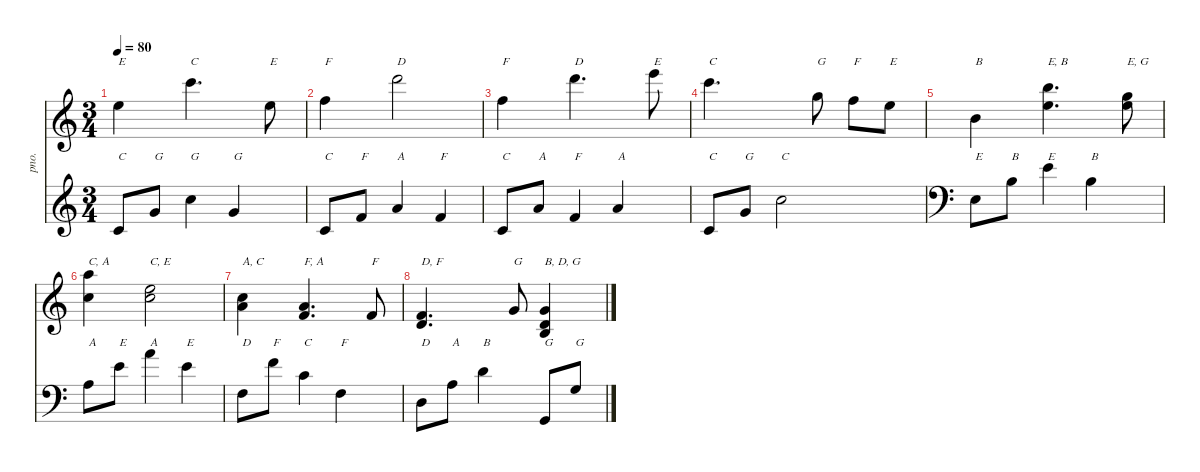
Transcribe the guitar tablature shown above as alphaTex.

\defaultSystemsLayout 4
\hideDynamics
\bracketExtendMode nobrackets
\track ("Acoustic Piano" "pno.") {instrument acousticgrandpiano}
\staff {score}
\tuning (E4 B3 G3 D3 A2 E2)
\ts (3 4)
\beaming (8 2 2 2)
\tempo 80
\clef g2
\ks c
26.4.4{txt "E" dy mf instrument acousticgrandpiano beam Down} 34.4.4{d txt "C" beam Down} 26.4.8{txt "E" beam Down} |
27.4.4{txt "F" beam Down} 36.4.2{txt "D" beam Down} |
27.4.4{txt "F" beam Down} 36.4.4{d txt "D" beam Down} 38.4.8{txt "E" beam Down} |
34.4.4{d txt "C" beam Down} 29.4.8{txt "G" beam Down} 27.4.8{txt "F" beam Down} 26.4.8{txt "E" beam Down} |
21.4.4{txt "B" beam Down} (33.4 26.4).4{d txt "E, B" beam Down} (29.4 26.4).8{txt "E, G" beam Down} |
(31.4 22.4).4{txt "C, A" beam Down} (26.4 22.4).2{txt "C, E" beam Down} |
(22.4 19.4).4{txt "A, C" beam Down} (19.4 15.4).4{d txt "F, A" beam Up} 15.4.8{txt "F" beam Up} |
(15.4 12.4).4{d txt "D, F" beam Up} 17.4.8{txt "G" beam Up} (17.4 12.4 9.4).4{txt "B, D, G" beam Up}
\staff {score}
\tuning (G2 D2 A1 E1 B0)
\clef g2
\ottava regular
\simile none
\ks c
32.4.8{txt "C" dy mf beam Up} 39.4.8{txt "G" beam Up} 44.4.4{txt "G" beam Down} 39.4.4{txt "G" beam Up} |
32.4.8{txt "C" beam Up} 37.4.8{txt "F" beam Up} 41.4.4{txt "A" beam Up} 37.4.4{txt "F" beam Up} |
32.4.8{txt "C" beam Up} 41.4.8{txt "A" beam Up} 37.4.4{txt "F" beam Up} 41.4.4{txt "A" beam Up} |
32.4.8{txt "C" beam Up} 39.4.8{txt "G" beam Up} 44.4.2{txt "C" beam Down} |
\clef f4
24.4.8{txt "E" beam Down} 31.4.8{txt "B" beam Down} 36.4.4{txt "E" beam Down} 31.4.4{txt "B" beam Down} |
24.3.8{txt "A" beam Down} 36.4.8{txt "E" beam Down} 41.4.4{txt "A" beam Down} 36.4.4{txt "E" beam Down} |
25.4.8{txt "D" beam Down} 37.4.8{txt "F" beam Down} 32.4.4{txt "C" beam Down} 25.4.4{txt "F" beam Down} |
22.4.8{txt "D" beam Down} 29.4.8{txt "A" beam Down} 34.4.4{txt "B" beam Down} 15.4.8{txt "G" beam Up} 27.4.8{txt "G" beam Up}
